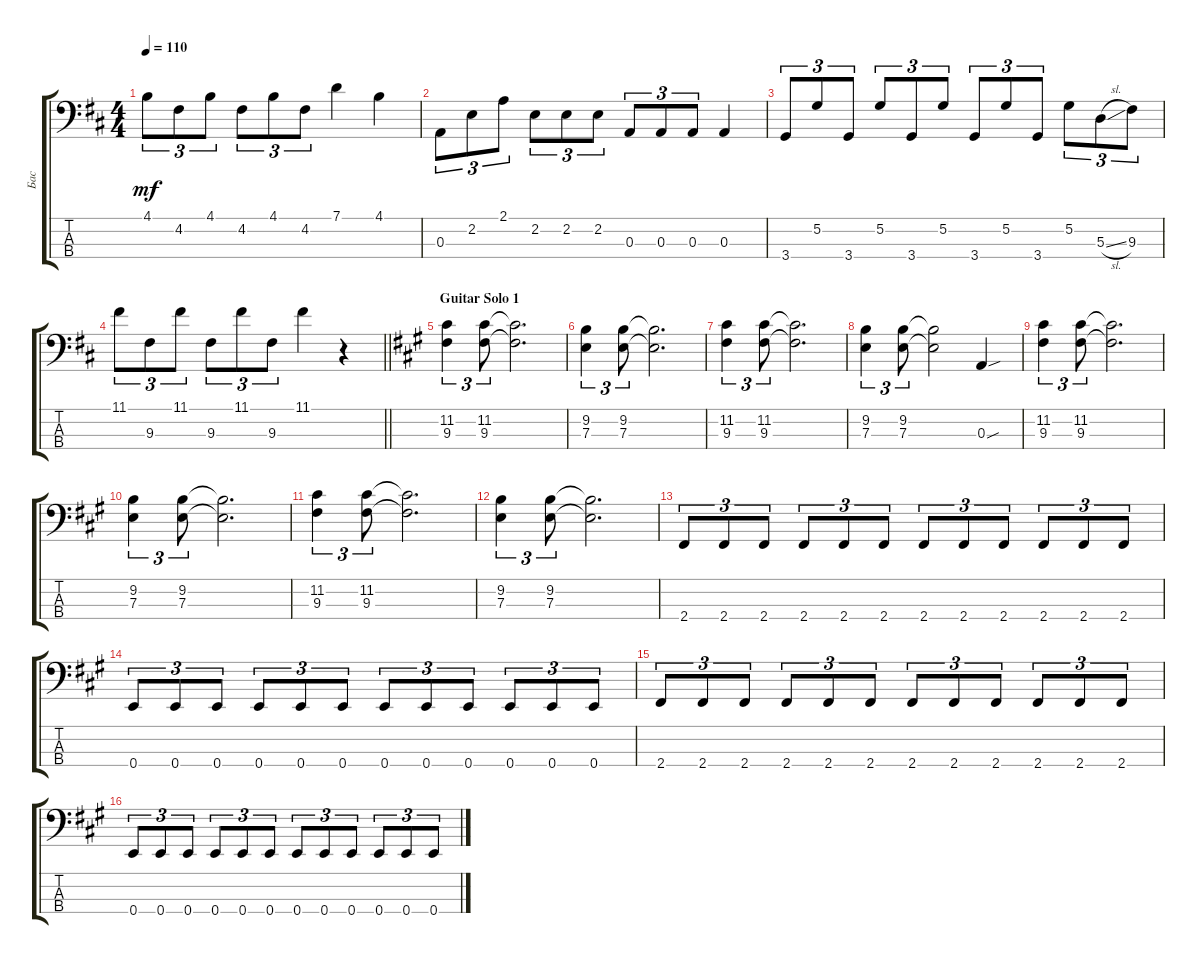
\track ("Бас" "Бас") {instrument fretlessbass}
\staff {score tabs}
\tuning (G2 D2 A1 E1) {hide}
\ts (4 4)
\tempo 110
\clef f4
\ks bminor
4.1.8{tu (3 2) dy mf} 4.2.8{tu (3 2)} 4.1.8{tu (3 2)} 4.2.8{tu (3 2)} 4.1.8{tu (3 2)} 4.2.8{tu (3 2)} 7.1.4 4.1.4 |
0.3.8{tu (3 2)} 2.2.8{tu (3 2)} 2.1.8{tu (3 2)} 2.2.8{tu (3 2)} 2.2.8{tu (3 2)} 2.2.8{tu (3 2)} 0.3.8{tu (3 2)} 0.3.8{tu (3 2)} 0.3.8{tu (3 2)} 0.3.4 |
3.4.8{tu (3 2)} 5.2.8{tu (3 2)} 3.4.8{tu (3 2)} 5.2.8{tu (3 2)} 3.4.8{tu (3 2)} 5.2.8{tu (3 2)} 3.4.8{tu (3 2)} 5.2.8{tu (3 2)} 3.4.8{tu (3 2)} 5.2.8{tu (3 2)} 5.3{sl}.8{tu (3 2)} 9.3.8{tu (3 2)} |
\barLineRight lightlight
11.1.8{tu (3 2)} 9.3.8{tu (3 2)} 11.1.8{tu (3 2)} 9.3.8{tu (3 2)} 11.1.8{tu (3 2)} 9.3.8{tu (3 2)} 11.1.4 r.4 |
\section ("" "Guitar Solo 1")
\ks f#minor
(11.2 9.3).4{tu (3 2)} (11.2 9.3).8{tu (3 2)} (11.2{t} 9.3{t}).2{d} |
(9.2 7.3).4{tu (3 2)} (9.2 7.3).8{tu (3 2)} (9.2{t} 7.3{t}).2{d} |
(11.2 9.3).4{tu (3 2)} (11.2 9.3).8{tu (3 2)} (11.2{t} 9.3{t}).2{d} |
(9.2 7.3).4{tu (3 2)} (9.2 7.3).8{tu (3 2)} (9.2{t} 7.3{t}).2 0.3{sou}.4 |
(11.2 9.3).4{tu (3 2)} (11.2 9.3).8{tu (3 2)} (11.2{t} 9.3{t}).2{d} |
(9.2 7.3).4{tu (3 2)} (9.2 7.3).8{tu (3 2)} (9.2{t} 7.3{t}).2{d} |
(11.2 9.3).4{tu (3 2)} (11.2 9.3).8{tu (3 2)} (11.2{t} 9.3{t}).2{d} |
(9.2 7.3).4{tu (3 2)} (9.2 7.3).8{tu (3 2)} (9.2{t} 7.3{t}).2{d} |
2.4.8{tu (3 2)} 2.4.8{tu (3 2)} 2.4.8{tu (3 2)} 2.4.8{tu (3 2)} 2.4.8{tu (3 2)} 2.4.8{tu (3 2)} 2.4.8{tu (3 2)} 2.4.8{tu (3 2)} 2.4.8{tu (3 2)} 2.4.8{tu (3 2)} 2.4.8{tu (3 2)} 2.4.8{tu (3 2)} |
0.4.8{tu (3 2)} 0.4.8{tu (3 2)} 0.4.8{tu (3 2)} 0.4.8{tu (3 2)} 0.4.8{tu (3 2)} 0.4.8{tu (3 2)} 0.4.8{tu (3 2)} 0.4.8{tu (3 2)} 0.4.8{tu (3 2)} 0.4.8{tu (3 2)} 0.4.8{tu (3 2)} 0.4.8{tu (3 2)} |
2.4.8{tu (3 2)} 2.4.8{tu (3 2)} 2.4.8{tu (3 2)} 2.4.8{tu (3 2)} 2.4.8{tu (3 2)} 2.4.8{tu (3 2)} 2.4.8{tu (3 2)} 2.4.8{tu (3 2)} 2.4.8{tu (3 2)} 2.4.8{tu (3 2)} 2.4.8{tu (3 2)} 2.4.8{tu (3 2)} |
0.4.8{tu (3 2)} 0.4.8{tu (3 2)} 0.4.8{tu (3 2)} 0.4.8{tu (3 2)} 0.4.8{tu (3 2)} 0.4.8{tu (3 2)} 0.4.8{tu (3 2)} 0.4.8{tu (3 2)} 0.4.8{tu (3 2)} 0.4.8{tu (3 2)} 0.4.8{tu (3 2)} 0.4.8{tu (3 2)}
